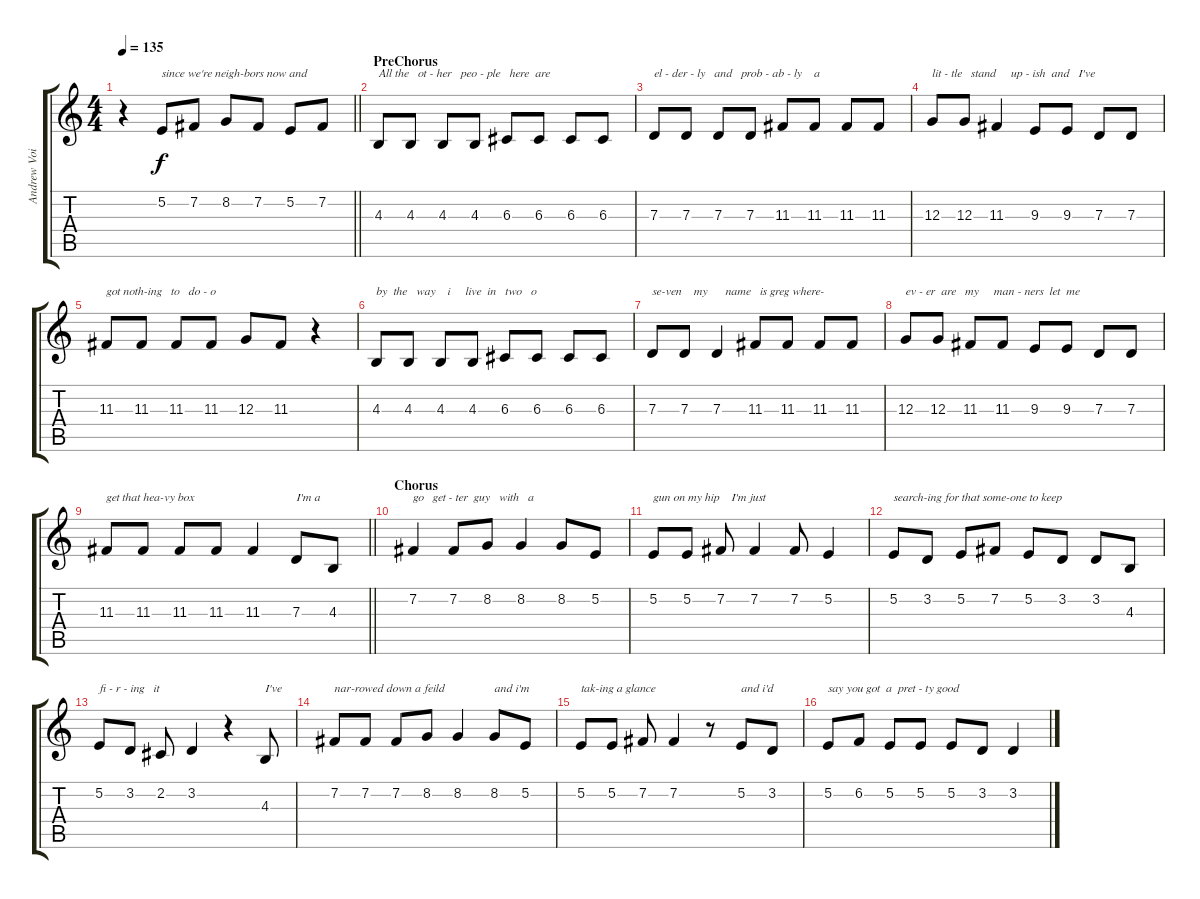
\track ("Andrew Voice" "Andrew Voi") {instrument synthvoice}
\staff {score tabs}
\tuning (E4 B3 G3 D3 A2 E2) {hide}
\ts (4 4)
\tempo 135
\clef g2
\barLineRight lightlight
\ks c
r.4{dy f} 5.2.8{txt "since we're neigh-bors now and"} 7.2.8 8.2.8 7.2.8 5.2.8 7.2.8 |
\section ("" "PreChorus")
4.3.8{txt "All the   ot - her   peo - ple   here  are"} 4.3.8 4.3.8 4.3.8 6.3.8 6.3.8 6.3.8 6.3.8 |
7.3.8{txt "el - der - ly   and   prob - ab - ly    a"} 7.3.8 7.3.8 7.3.8 11.3.8 11.3.8 11.3.8 11.3.8 |
12.3.8{txt "lit - tle   stand     up - ish  and   I've"} 12.3.8 11.3.4 9.3.8 9.3.8 7.3.8 7.3.8 |
11.3.8{txt "got noth-ing   to   do - o"} 11.3.8 11.3.8 11.3.8 12.3.8 11.3.8 r.4 |
4.3.8{txt "by  the   way    i     live  in   two   o"} 4.3.8 4.3.8 4.3.8 6.3.8 6.3.8 6.3.8 6.3.8 |
7.3.8{txt "se-ven    my      name   is greg where-"} 7.3.8 7.3.4 11.3.8 11.3.8 11.3.8 11.3.8 |
12.3.8{txt "ev - er  are   my     man - ners  let  me"} 12.3.8 11.3.8 11.3.8 9.3.8 9.3.8 7.3.8 7.3.8 |
\barLineRight lightlight
11.3.8{txt "get that hea-vy box"} 11.3.8 11.3.8 11.3.8 11.3.4 7.3.8{txt "I'm a"} 4.3.8 |
\section ("" "Chorus")
7.2.4{txt "go   get - ter  guy   with   a"} 7.2.8 8.2.8 8.2.4 8.2.8 5.2.8 |
5.2.8{txt "gun on my hip    I'm just"} 5.2.8 7.2.8 7.2.4 7.2.8 5.2.4 |
5.2.8{txt "search-ing for that some-one to keep"} 3.2.8 5.2.8 7.2.8 5.2.8 3.2.8 3.2.8 4.3.8 |
5.2.8{txt "fi - r - ing   it"} 3.2.8 2.2.8 3.2.4 r.4 4.3.8{txt "I've"} |
7.2.8{txt "nar-rowed down a feild"} 7.2.8 7.2.8 8.2.8 8.2.4 8.2.8{txt "and i'm"} 5.2.8 |
5.2.8{txt "tak-ing a glance"} 5.2.8 7.2.8 7.2.4 r.8 5.2.8{txt "and i'd"} 3.2.8 |
5.2.8{txt "say you got  a  pret - ty good "} 6.2.8 5.2.8 5.2.8 5.2.8 3.2.8 3.2.4
